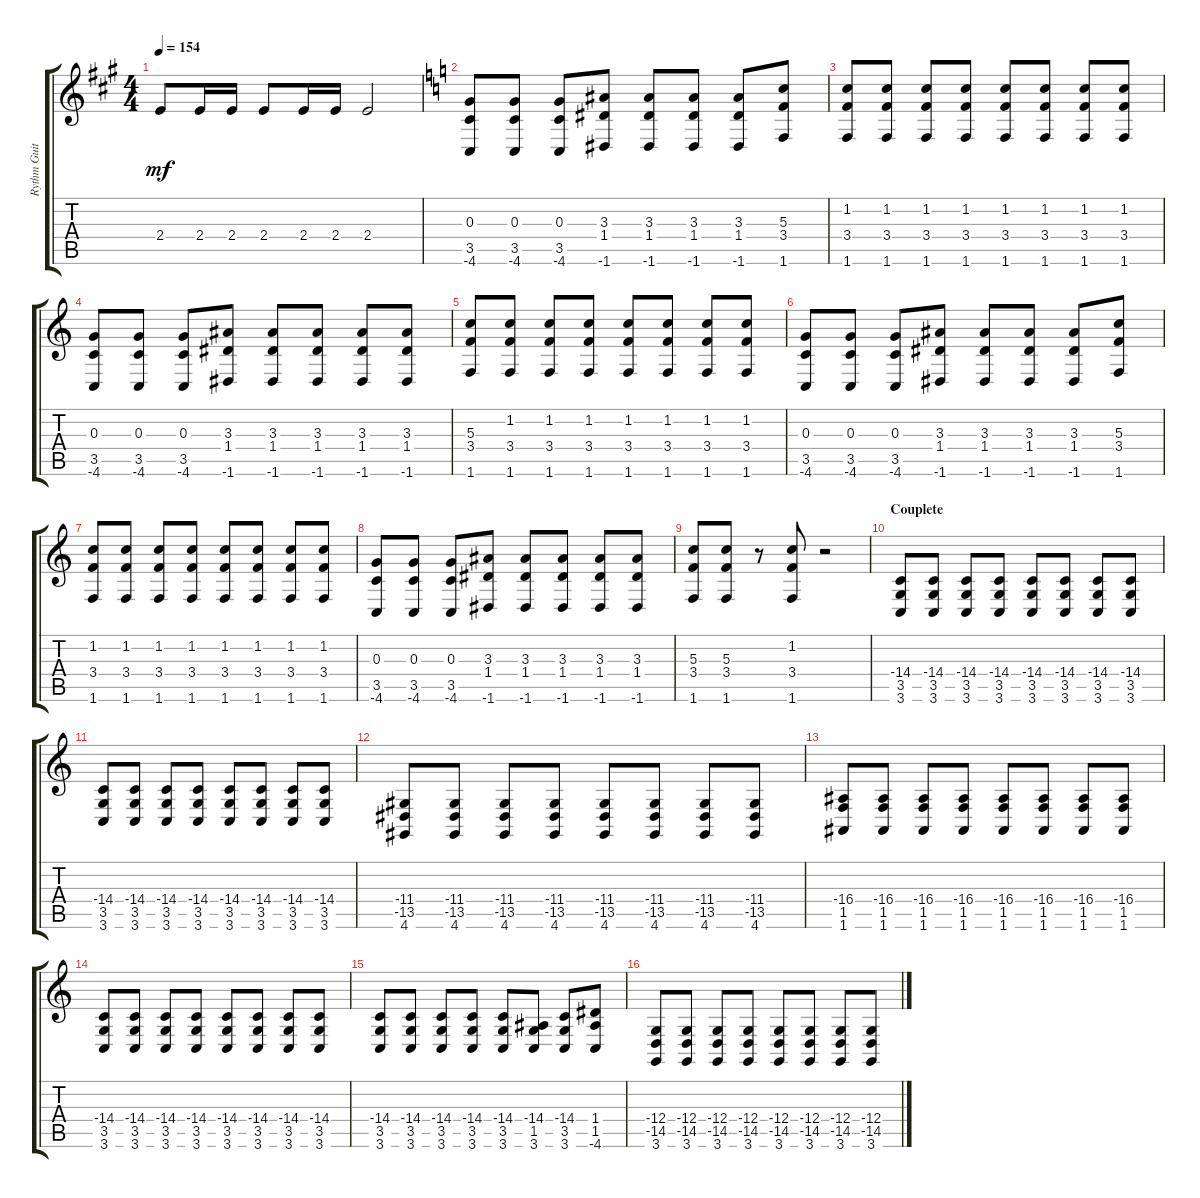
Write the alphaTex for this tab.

\track ("Rythm Guitar" "Rythm Guit") {instrument overdrivenguitar}
\staff {score tabs}
\tuning (E4 B3 G3 D3 A2 E2) {hide}
\ts (4 4)
\tempo 154
\clef g2
\ks a
2.4.8{dy mf} 2.4.16 2.4.16 2.4.8 2.4.16 2.4.16 2.4.2 |
\ks c
(0.3 3.5 -4.6).8 (0.3 3.5 -4.6).8 (0.3 3.5 -4.6).8 (3.3 1.4 -1.6).8 (3.3 1.4 -1.6).8 (3.3 1.4 -1.6).8 (3.3 1.4 -1.6).8 (5.3 3.4 1.6).8 |
(1.2 3.4 1.6).8 (1.2 3.4 1.6).8 (1.2 3.4 1.6).8 (1.2 3.4 1.6).8 (1.2 3.4 1.6).8 (1.2 3.4 1.6).8 (1.2 3.4 1.6).8 (1.2 3.4 1.6).8 |
(0.3 3.5 -4.6).8 (0.3 3.5 -4.6).8 (0.3 3.5 -4.6).8 (3.3 1.4 -1.6).8 (3.3 1.4 -1.6).8 (3.3 1.4 -1.6).8 (3.3 1.4 -1.6).8 (3.3 1.4 -1.6).8 |
(5.3 3.4 1.6).8 (1.2 3.4 1.6).8 (1.2 3.4 1.6).8 (1.2 3.4 1.6).8 (1.2 3.4 1.6).8 (1.2 3.4 1.6).8 (1.2 3.4 1.6).8 (1.2 3.4 1.6).8 |
(0.3 3.5 -4.6).8 (0.3 3.5 -4.6).8 (0.3 3.5 -4.6).8 (3.3 1.4 -1.6).8 (3.3 1.4 -1.6).8 (3.3 1.4 -1.6).8 (3.3 1.4 -1.6).8 (5.3 3.4 1.6).8 |
(1.2 3.4 1.6).8 (1.2 3.4 1.6).8 (1.2 3.4 1.6).8 (1.2 3.4 1.6).8 (1.2 3.4 1.6).8 (1.2 3.4 1.6).8 (1.2 3.4 1.6).8 (1.2 3.4 1.6).8 |
(0.3 3.5 -4.6).8 (0.3 3.5 -4.6).8 (0.3 3.5 -4.6).8 (3.3 1.4 -1.6).8 (3.3 1.4 -1.6).8 (3.3 1.4 -1.6).8 (3.3 1.4 -1.6).8 (3.3 1.4 -1.6).8 |
(5.3 3.4 1.6).8 (5.3 3.4 1.6).8 r.8 (1.2 3.4 1.6).8 r.2 |
\section ("" "Couplete")
(-14.4 3.5 3.6).8 (-14.4 3.5 3.6).8 (-14.4 3.5 3.6).8 (-14.4 3.5 3.6).8 (-14.4 3.5 3.6).8 (-14.4 3.5 3.6).8 (-14.4 3.5 3.6).8 (-14.4 3.5 3.6).8 |
(-14.4 3.5 3.6).8 (-14.4 3.5 3.6).8 (-14.4 3.5 3.6).8 (-14.4 3.5 3.6).8 (-14.4 3.5 3.6).8 (-14.4 3.5 3.6).8 (-14.4 3.5 3.6).8 (-14.4 3.5 3.6).8 |
(-11.4 -13.5 4.6).8 (-11.4 -13.5 4.6).8 (-11.4 -13.5 4.6).8 (-11.4 -13.5 4.6).8 (-11.4 -13.5 4.6).8 (-11.4 -13.5 4.6).8 (-11.4 -13.5 4.6).8 (-11.4 -13.5 4.6).8 |
(-16.4 1.5 1.6).8 (-16.4 1.5 1.6).8 (-16.4 1.5 1.6).8 (-16.4 1.5 1.6).8 (-16.4 1.5 1.6).8 (-16.4 1.5 1.6).8 (-16.4 1.5 1.6).8 (-16.4 1.5 1.6).8 |
(-14.4 3.5 3.6).8 (-14.4 3.5 3.6).8 (-14.4 3.5 3.6).8 (-14.4 3.5 3.6).8 (-14.4 3.5 3.6).8 (-14.4 3.5 3.6).8 (-14.4 3.5 3.6).8 (-14.4 3.5 3.6).8 |
(-14.4 3.5 3.6).8 (-14.4 3.5 3.6).8 (-14.4 3.5 3.6).8 (-14.4 3.5 3.6).8 (-14.4 3.5 3.6).8 (-14.4 1.5 3.6).8 (-14.4 3.5 3.6).8 (1.4 1.5 -4.6).8 |
(-12.4 -14.5 3.6).8 (-12.4 -14.5 3.6).8 (-12.4 -14.5 3.6).8 (-12.4 -14.5 3.6).8 (-12.4 -14.5 3.6).8 (-12.4 -14.5 3.6).8 (-12.4 -14.5 3.6).8 (-12.4 -14.5 3.6).8
